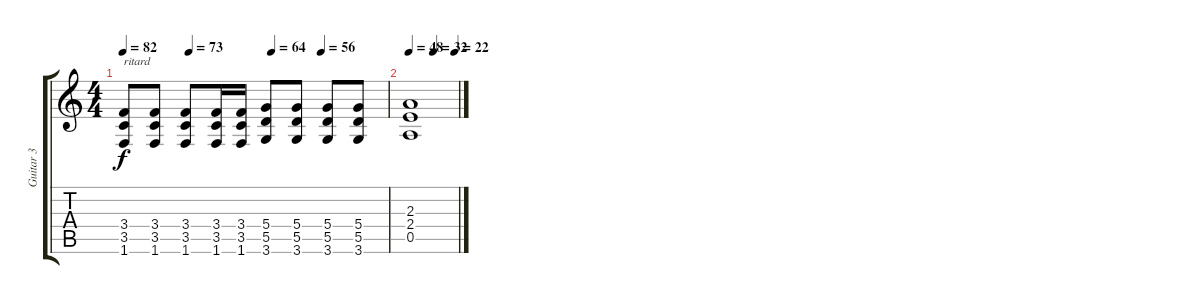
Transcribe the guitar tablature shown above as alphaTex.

\track ("Guitar 3" "Guitar 3") {instrument overdrivenguitar}
\staff {score tabs}
\tuning (E4 B3 G3 D3 A2 E2) {hide}
\ts (4 4)
\tempo 82
\tempo (73 0.25)
\tempo (64 0.5625)
\tempo (56 0.75)
\clef g2
\ks c
(3.4 3.5 1.6).8{txt "ritard" dy f} (3.4 3.5 1.6).8 (3.4 3.5 1.6).8 (3.4 3.5 1.6).16 (3.4 3.5 1.6).16 (5.4 5.5 3.6).8 (5.4 5.5 3.6).8 (5.4 5.5 3.6).8 (5.4 5.5 3.6).8 |
\tempo 48
\tempo (32 0.5)
\tempo (22 0.9375)
(2.3 2.4 0.5).1
